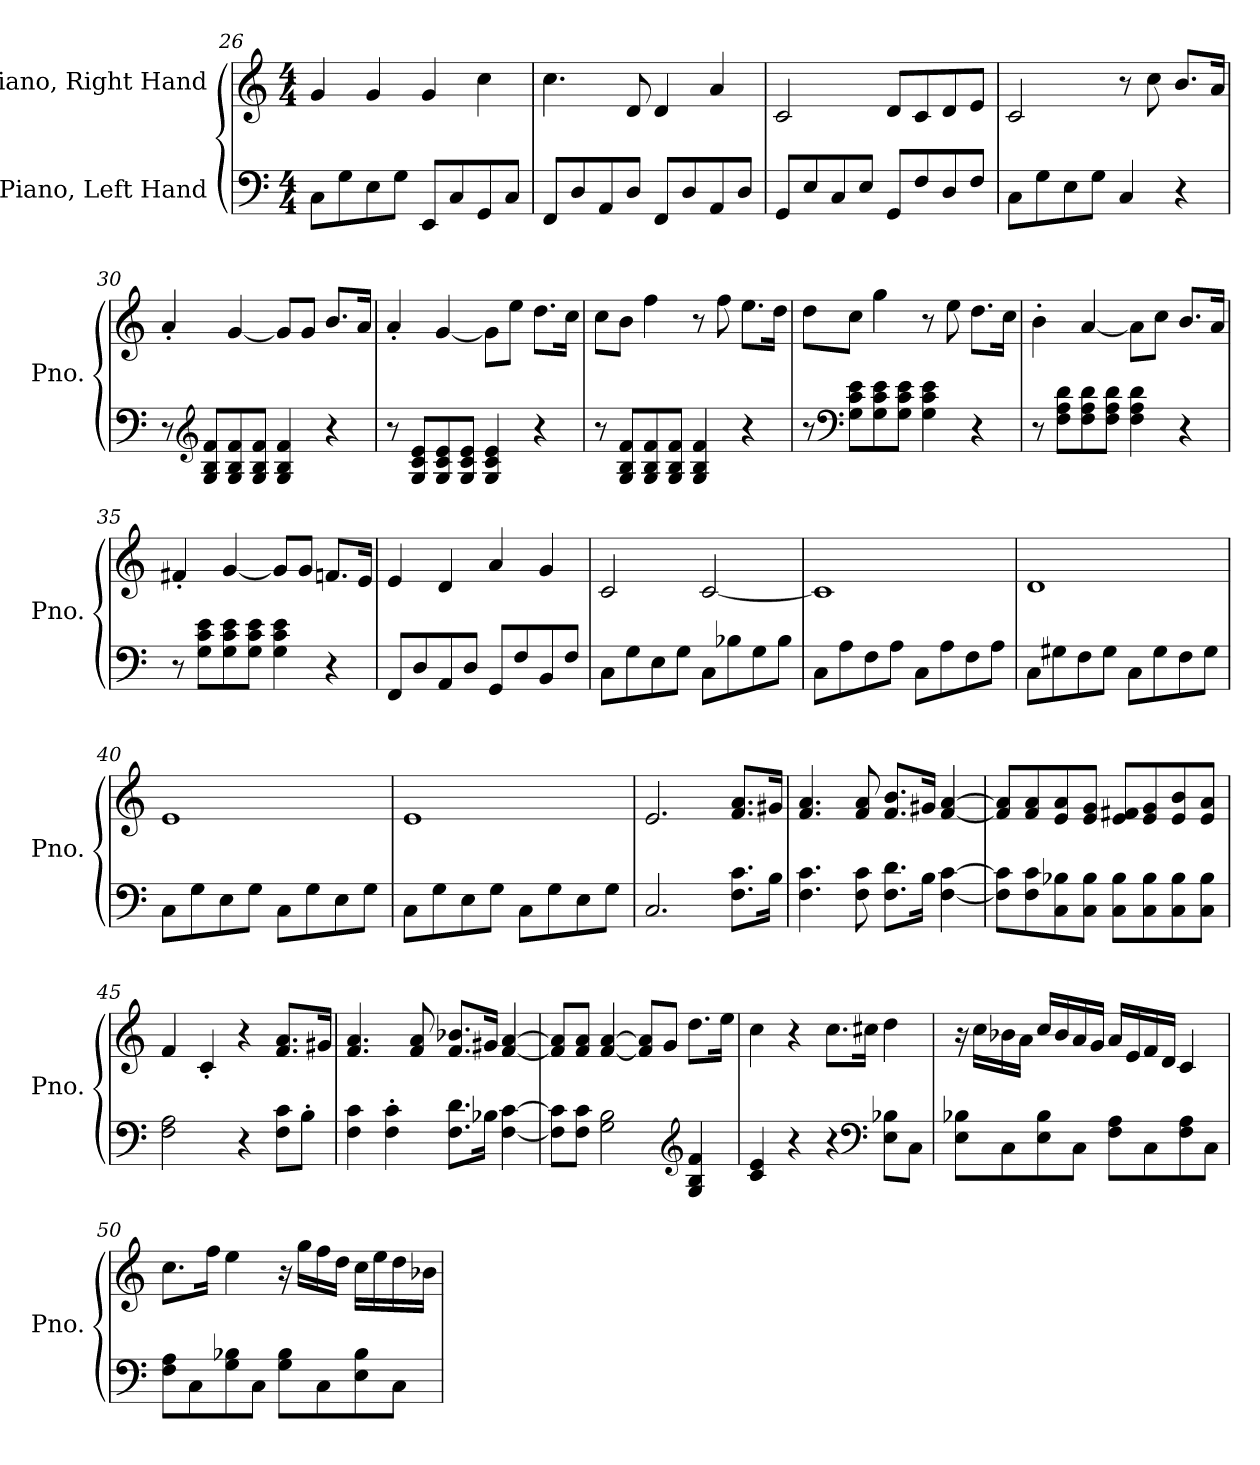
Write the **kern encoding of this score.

**kern	**kern
*part2	*part1
*staff2	*staff1
*I"Piano, Left Hand	*I"Piano, Right Hand
*I'Pno.	*I'Pno.
*clefF4	*clefG2
*k[]	*k[]
*M4/4	*M4/4
=26	=26
8C\L	4g/
8G\	.
8E\	4g/
8G\J	.
8EE/L	4g/
8C/	.
8GG/	4cc\
8C/J	.
=27	=27
8FF/L	4.cc\
8D/	.
8AA/	.
8D/J	8d/
8FF/L	4d/
8D/	.
8AA/	4a/
8D/J	.
=28	=28
8GG/L	2c/
8E/	.
8C/	.
8E/J	.
8GG/L	8d/L
8F/	8c/
8D/	8d/
8F/J	8e/J
=29	=29
8C\L	2c/
8G\	.
8E\	.
8G\J	.
4C/	8r
.	8cc\
4r	8.b/L
.	16a/Jk
!!LO:LB:g=z
=30	=30
8r	4a'/
*clefG2	*
8G/ 8B/ 8f/L	.
8G/ 8B/ 8f/	[4g/
8G/ 8B/ 8f/J	.
4G/ 4B/ 4f/	8g/L]
.	8g/J
4r	8.b/L
.	16a/Jk
=31	=31
8r	4a'/
8G/ 8c/ 8e/L	.
8G/ 8c/ 8e/	[4g/
8G/ 8c/ 8e/J	.
4G/ 4c/ 4e/	8g\L]
.	8ee\J
4r	8.dd\L
.	16cc\Jk
=32	=32
8r	8cc\L
8G/ 8B/ 8f/L	8b\J
8G/ 8B/ 8f/	4ff\
8G/ 8B/ 8f/J	.
4G/ 4B/ 4f/	8r
.	8ff\
4r	8.ee\L
.	16dd\Jk
=33	=33
8r	8dd\L
*clefF4	*
8G\ 8c\ 8e\L	8cc\J
8G\ 8c\ 8e\	4gg\
8G\ 8c\ 8e\J	.
4G\ 4c\ 4e\	8r
.	8ee\
4r	8.dd\L
.	16cc\Jk
!!LO:LB:g=z
=34	=34
8r	4b'\
8F\ 8A\ 8d\L	.
8F\ 8A\ 8d\	[4a/
8F\ 8A\ 8d\J	.
4F\ 4A\ 4d\	8a\L]
.	8cc\J
4r	8.b/L
.	16a/Jk
=35	=35
8r	4f#X'/
8G\ 8c\ 8e\L	.
8G\ 8c\ 8e\	[4g/
8G\ 8c\ 8e\J	.
4G\ 4c\ 4e\	8g/L]
.	8g/J
4r	8.fn/L
.	16e/Jk
=36	=36
8FF/L	4e/
8D/	.
8AA/	4d/
8D/J	.
8GG/L	4a/
8F/	.
8BB/	4g/
8F/J	.
=37	=37
8C\L	2c/
8G\	.
8E\	.
8G\J	.
8C\L	[2c/
8B-X\	.
8G\	.
8B-\J	.
!!LO:LB:g=z
=38	=38
8C\L	1c]
8A\	.
8F\	.
8A\J	.
8C\L	.
8A\	.
8F\	.
8A\J	.
=39	=39
8C\L	1d
8G#X\	.
8F\	.
8G#\J	.
8C\L	.
8G#\	.
8F\	.
8G#\J	.
=40	=40
8C\L	1e
8G\	.
8E\	.
8G\J	.
8C\L	.
8G\	.
8E\	.
8G\J	.
=41	=41
8C\L	1e
8G\	.
8E\	.
8G\J	.
8C\L	.
8G\	.
8E\	.
8G\J	.
=42	=42
2.C/	2.e/
8.F\ 8.c\L	8.f/ 8.a/L
16B\Jk	16g#X/Jk
!!LO:LB:g=z
=43	=43
4.F\ 4.c\	4.f/ 4.a/
8F\ 8c\	8f/ 8a/
8.F\ 8.d\L	8.f/ 8.b/L
16B\Jk	16g#X/Jk
[4F\ [4c\	[4f/ [4a/
=44	=44
8F\] 8c\]L	8f/] 8a/]L
8F\ 8c\	8f/ 8a/
8C\ 8B-X\	8e/ 8a/
8C\ 8B-\J	8e/ 8g/J
8C\ 8B-\L	8e/ 8f#X/L
8C\ 8B-\	8e/ 8g/
8C\ 8B-\	8e/ 8b/
8C\ 8B-\J	8e/ 8a/J
=45	=45
2F\ 2A\	4f/
.	4c'/
4r	4r
8F\ 8c\L	8.f/ 8.a/L
8B'\J	.
.	16g#X/Jk
=46	=46
4F\ 4c\	4.f/ 4.a/
4F\' 4c\'	.
.	8f/ 8a/
8.F\ 8.d\L	8.f/ 8.b-X/L
16B-X\Jk	16g#X/Jk
[4F\ [4c\	[4f/ [4a/
!!LO:LB:g=z
=47	=47
8F\] 8c\]L	8f/] 8a/]L
8F\ 8c\J	8f/ 8a/J
2G\ 2B\	[4f/ [4a/
.	8f/] 8a/]L
.	8g/J
*clefG2	*
4G/ 4B/ 4f/	8.dd\L
.	16ee\Jk
=48	=48
4c/ 4e/	4cc\
4r	4r
4r	8.cc\L
.	16cc#X\Jk
*clefF4	*
8E\ 8B-X\L	4dd\
8C\J	.
=49	=49
8E\ 8B-X\L	16r
.	16cc\LL
8C\	16b-X\
.	16a\JJ
8E\ 8B-\	16cc/LL
.	16b-/
8C\J	16a/
.	16g/JJ
8F\ 8A\L	16a/LL
.	16e/
8C\	16f/
.	16d/JJ
8F\ 8A\	4c/
8C\J	.
!!LO:PB:g=z
=50	=50
8F\ 8A\L	8.cc\L
8C\	.
.	16ff\Jk
8G\ 8B-X\	4ee\
8C\J	.
8G\ 8B-\L	16r
.	16gg\LL
8C\	16ff\
.	16dd\JJ
8E\ 8B-\	16cc\LL
.	16ee\
8C\J	16dd\
.	16b-X\JJ
=	=
*-	*-
